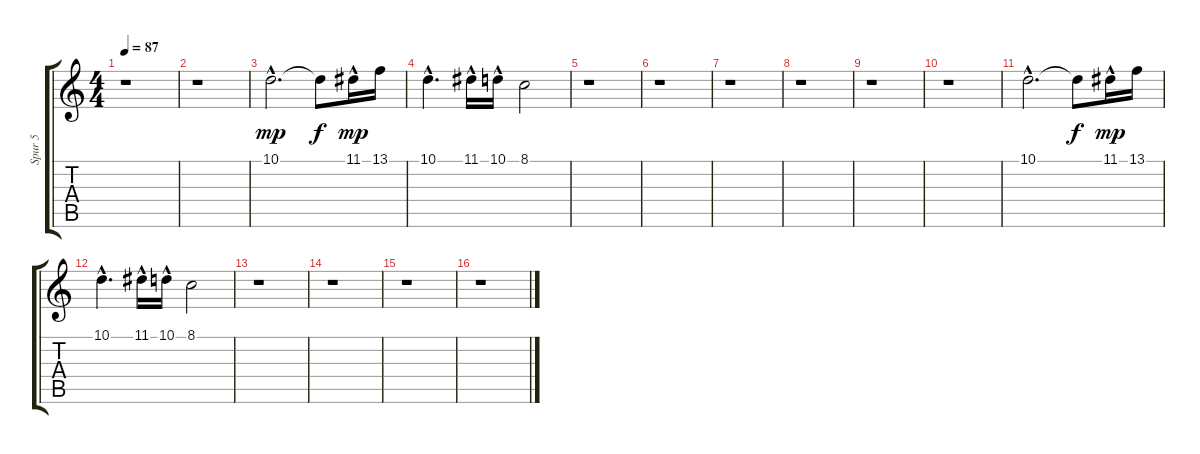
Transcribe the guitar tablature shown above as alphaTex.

\track ("Spur 5" "Spur 5") {instrument synthstrings1}
\staff {score tabs}
\tuning (E4 B3 G3 D3 A2 E2) {hide}
\ts (4 4)
\tempo 87
\clef g2
\ks c
r.1{dy f} |
r.1 |
10.1{hac}.2{d dy mp} 10.1{t}.8{dy f} 11.1{hac}.16{dy mp} 13.1.16 |
10.1{hac}.4{d} 11.1{hac}.16 10.1{hac}.16 8.1.2 |
r.1 |
r.1 |
r.1 |
r.1 |
r.1 |
r.1 |
10.1{hac}.2{d} 10.1{t}.8{dy f} 11.1{hac}.16{dy mp} 13.1.16 |
10.1{hac}.4{d} 11.1{hac}.16 10.1{hac}.16 8.1.2 |
r.1 |
r.1 |
r.1 |
r.1
